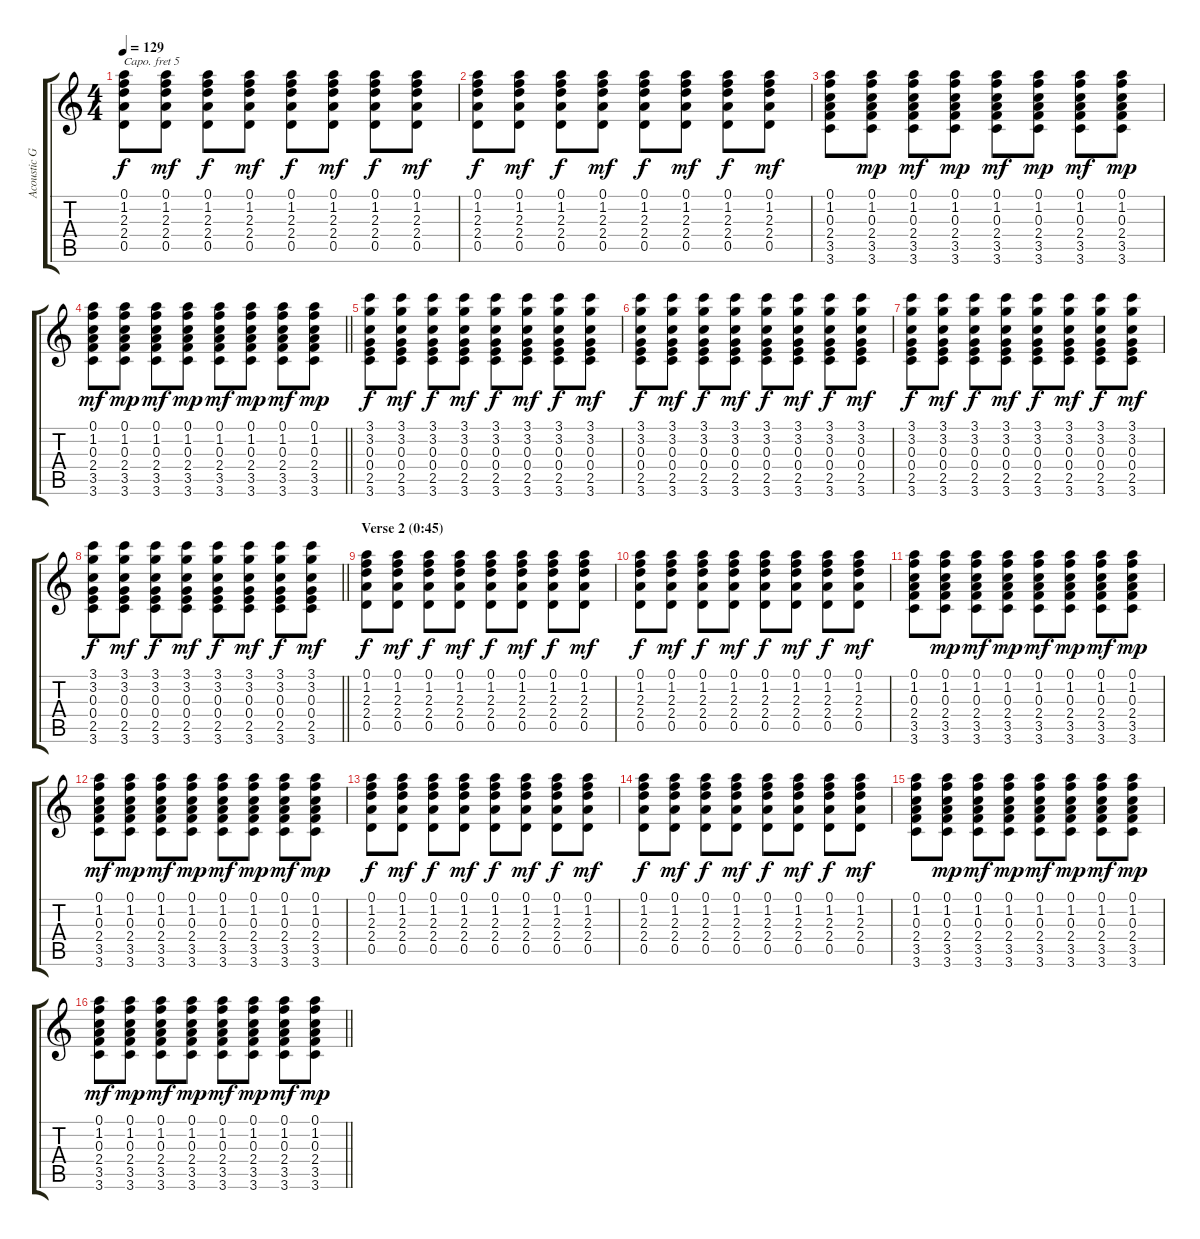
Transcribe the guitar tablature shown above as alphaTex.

\track ("Acoustic Guitar" "Acoustic G") {instrument acousticguitarsteel}
\staff {score tabs}
\capo 5
\tuning (E4 B3 G3 D3 A2 E2) {hide}
\ts (4 4)
\tempo 129
\clef g2
\ks c
(0.1 1.2 2.3 2.4 0.5).8{dy f} (0.1 1.2 2.3 2.4 0.5).8{dy mf} (0.1 1.2 2.3 2.4 0.5).8{dy f} (0.1 1.2 2.3 2.4 0.5).8{dy mf} (0.1 1.2 2.3 2.4 0.5).8{dy f} (0.1 1.2 2.3 2.4 0.5).8{dy mf} (0.1 1.2 2.3 2.4 0.5).8{dy f} (0.1 1.2 2.3 2.4 0.5).8{dy mf} |
(0.1 1.2 2.3 2.4 0.5).8{dy f} (0.1 1.2 2.3 2.4 0.5).8{dy mf} (0.1 1.2 2.3 2.4 0.5).8{dy f} (0.1 1.2 2.3 2.4 0.5).8{dy mf} (0.1 1.2 2.3 2.4 0.5).8{dy f} (0.1 1.2 2.3 2.4 0.5).8{dy mf} (0.1 1.2 2.3 2.4 0.5).8{dy f} (0.1 1.2 2.3 2.4 0.5).8{dy mf} |
(0.1 1.2 0.3 2.4 3.5 3.6).8 (0.1 1.2 0.3 2.4 3.5 3.6).8{dy mp} (0.1 1.2 0.3 2.4 3.5 3.6).8{dy mf} (0.1 1.2 0.3 2.4 3.5 3.6).8{dy mp} (0.1 1.2 0.3 2.4 3.5 3.6).8{dy mf} (0.1 1.2 0.3 2.4 3.5 3.6).8{dy mp} (0.1 1.2 0.3 2.4 3.5 3.6).8{dy mf} (0.1 1.2 0.3 2.4 3.5 3.6).8{dy mp} |
\barLineRight lightlight
(0.1 1.2 0.3 2.4 3.5 3.6).8{dy mf} (0.1 1.2 0.3 2.4 3.5 3.6).8{dy mp} (0.1 1.2 0.3 2.4 3.5 3.6).8{dy mf} (0.1 1.2 0.3 2.4 3.5 3.6).8{dy mp} (0.1 1.2 0.3 2.4 3.5 3.6).8{dy mf} (0.1 1.2 0.3 2.4 3.5 3.6).8{dy mp} (0.1 1.2 0.3 2.4 3.5 3.6).8{dy mf} (0.1 1.2 0.3 2.4 3.5 3.6).8{dy mp} |
(3.1 3.2 0.3 0.4 2.5 3.6).8{dy f} (3.1 3.2 0.3 0.4 2.5 3.6).8{dy mf} (3.1 3.2 0.3 0.4 2.5 3.6).8{dy f} (3.1 3.2 0.3 0.4 2.5 3.6).8{dy mf} (3.1 3.2 0.3 0.4 2.5 3.6).8{dy f} (3.1 3.2 0.3 0.4 2.5 3.6).8{dy mf} (3.1 3.2 0.3 0.4 2.5 3.6).8{dy f} (3.1 3.2 0.3 0.4 2.5 3.6).8{dy mf} |
(3.1 3.2 0.3 0.4 2.5 3.6).8{dy f} (3.1 3.2 0.3 0.4 2.5 3.6).8{dy mf} (3.1 3.2 0.3 0.4 2.5 3.6).8{dy f} (3.1 3.2 0.3 0.4 2.5 3.6).8{dy mf} (3.1 3.2 0.3 0.4 2.5 3.6).8{dy f} (3.1 3.2 0.3 0.4 2.5 3.6).8{dy mf} (3.1 3.2 0.3 0.4 2.5 3.6).8{dy f} (3.1 3.2 0.3 0.4 2.5 3.6).8{dy mf} |
(3.1 3.2 0.3 0.4 2.5 3.6).8{dy f} (3.1 3.2 0.3 0.4 2.5 3.6).8{dy mf} (3.1 3.2 0.3 0.4 2.5 3.6).8{dy f} (3.1 3.2 0.3 0.4 2.5 3.6).8{dy mf} (3.1 3.2 0.3 0.4 2.5 3.6).8{dy f} (3.1 3.2 0.3 0.4 2.5 3.6).8{dy mf} (3.1 3.2 0.3 0.4 2.5 3.6).8{dy f} (3.1 3.2 0.3 0.4 2.5 3.6).8{dy mf} |
\barLineRight lightlight
(3.1 3.2 0.3 0.4 2.5 3.6).8{dy f} (3.1 3.2 0.3 0.4 2.5 3.6).8{dy mf} (3.1 3.2 0.3 0.4 2.5 3.6).8{dy f} (3.1 3.2 0.3 0.4 2.5 3.6).8{dy mf} (3.1 3.2 0.3 0.4 2.5 3.6).8{dy f} (3.1 3.2 0.3 0.4 2.5 3.6).8{dy mf} (3.1 3.2 0.3 0.4 2.5 3.6).8{dy f} (3.1 3.2 0.3 0.4 2.5 3.6).8{dy mf} |
\section ("" "Verse 2 (0:45)")
(0.1 1.2 2.3 2.4 0.5).8{dy f} (0.1 1.2 2.3 2.4 0.5).8{dy mf} (0.1 1.2 2.3 2.4 0.5).8{dy f} (0.1 1.2 2.3 2.4 0.5).8{dy mf} (0.1 1.2 2.3 2.4 0.5).8{dy f} (0.1 1.2 2.3 2.4 0.5).8{dy mf} (0.1 1.2 2.3 2.4 0.5).8{dy f} (0.1 1.2 2.3 2.4 0.5).8{dy mf} |
(0.1 1.2 2.3 2.4 0.5).8{dy f} (0.1 1.2 2.3 2.4 0.5).8{dy mf} (0.1 1.2 2.3 2.4 0.5).8{dy f} (0.1 1.2 2.3 2.4 0.5).8{dy mf} (0.1 1.2 2.3 2.4 0.5).8{dy f} (0.1 1.2 2.3 2.4 0.5).8{dy mf} (0.1 1.2 2.3 2.4 0.5).8{dy f} (0.1 1.2 2.3 2.4 0.5).8{dy mf} |
(0.1 1.2 0.3 2.4 3.5 3.6).8 (0.1 1.2 0.3 2.4 3.5 3.6).8{dy mp} (0.1 1.2 0.3 2.4 3.5 3.6).8{dy mf} (0.1 1.2 0.3 2.4 3.5 3.6).8{dy mp} (0.1 1.2 0.3 2.4 3.5 3.6).8{dy mf} (0.1 1.2 0.3 2.4 3.5 3.6).8{dy mp} (0.1 1.2 0.3 2.4 3.5 3.6).8{dy mf} (0.1 1.2 0.3 2.4 3.5 3.6).8{dy mp} |
(0.1 1.2 0.3 2.4 3.5 3.6).8{dy mf} (0.1 1.2 0.3 2.4 3.5 3.6).8{dy mp} (0.1 1.2 0.3 2.4 3.5 3.6).8{dy mf} (0.1 1.2 0.3 2.4 3.5 3.6).8{dy mp} (0.1 1.2 0.3 2.4 3.5 3.6).8{dy mf} (0.1 1.2 0.3 2.4 3.5 3.6).8{dy mp} (0.1 1.2 0.3 2.4 3.5 3.6).8{dy mf} (0.1 1.2 0.3 2.4 3.5 3.6).8{dy mp} |
(0.1 1.2 2.3 2.4 0.5).8{dy f} (0.1 1.2 2.3 2.4 0.5).8{dy mf} (0.1 1.2 2.3 2.4 0.5).8{dy f} (0.1 1.2 2.3 2.4 0.5).8{dy mf} (0.1 1.2 2.3 2.4 0.5).8{dy f} (0.1 1.2 2.3 2.4 0.5).8{dy mf} (0.1 1.2 2.3 2.4 0.5).8{dy f} (0.1 1.2 2.3 2.4 0.5).8{dy mf} |
(0.1 1.2 2.3 2.4 0.5).8{dy f} (0.1 1.2 2.3 2.4 0.5).8{dy mf} (0.1 1.2 2.3 2.4 0.5).8{dy f} (0.1 1.2 2.3 2.4 0.5).8{dy mf} (0.1 1.2 2.3 2.4 0.5).8{dy f} (0.1 1.2 2.3 2.4 0.5).8{dy mf} (0.1 1.2 2.3 2.4 0.5).8{dy f} (0.1 1.2 2.3 2.4 0.5).8{dy mf} |
(0.1 1.2 0.3 2.4 3.5 3.6).8 (0.1 1.2 0.3 2.4 3.5 3.6).8{dy mp} (0.1 1.2 0.3 2.4 3.5 3.6).8{dy mf} (0.1 1.2 0.3 2.4 3.5 3.6).8{dy mp} (0.1 1.2 0.3 2.4 3.5 3.6).8{dy mf} (0.1 1.2 0.3 2.4 3.5 3.6).8{dy mp} (0.1 1.2 0.3 2.4 3.5 3.6).8{dy mf} (0.1 1.2 0.3 2.4 3.5 3.6).8{dy mp} |
\barLineRight lightlight
(0.1 1.2 0.3 2.4 3.5 3.6).8{dy mf} (0.1 1.2 0.3 2.4 3.5 3.6).8{dy mp} (0.1 1.2 0.3 2.4 3.5 3.6).8{dy mf} (0.1 1.2 0.3 2.4 3.5 3.6).8{dy mp} (0.1 1.2 0.3 2.4 3.5 3.6).8{dy mf} (0.1 1.2 0.3 2.4 3.5 3.6).8{dy mp} (0.1 1.2 0.3 2.4 3.5 3.6).8{dy mf} (0.1 1.2 0.3 2.4 3.5 3.6).8{dy mp}
